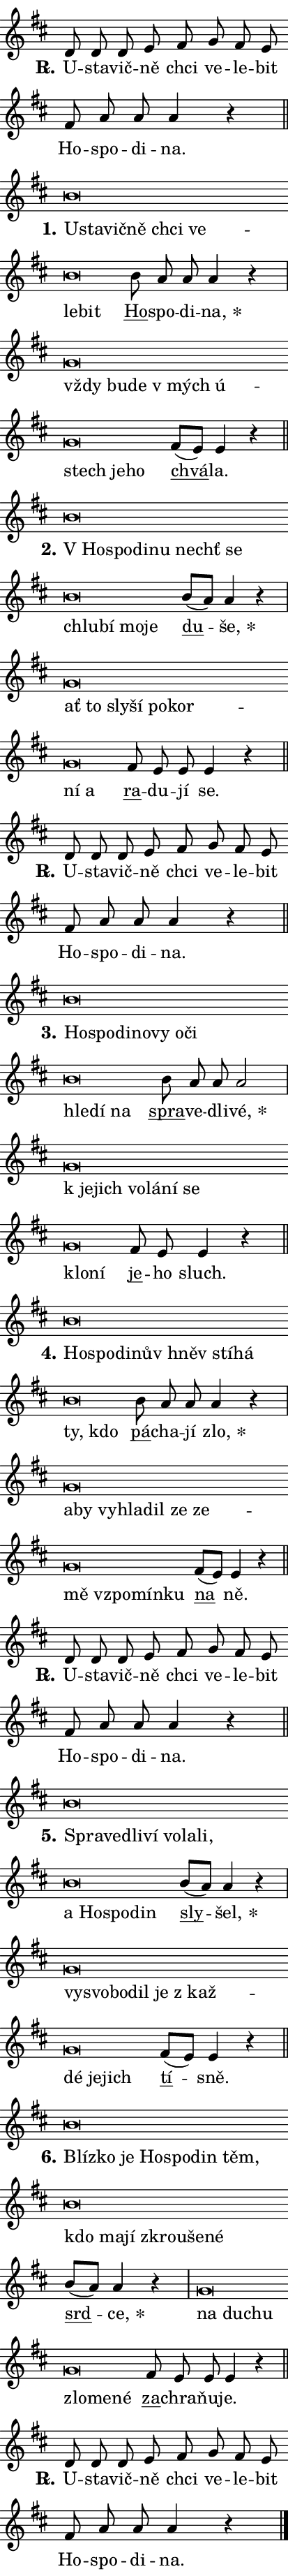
\version "2.22.1"
\header { tagline = "" }
\paper {
  indent = 0\cm
  top-margin = 0\cm
  right-margin = 0\cm
  bottom-margin = 0\cm
  left-margin = 0\cm
  paper-width = 7\cm
  page-breaking = #ly:one-page-breaking
  system-system-spacing.basic-distance = #11
  score-system-spacing.basic-distance = #11.3
  ragged-last = ##f
}


%% Author: Thomas Morley
%% https://lists.gnu.org/archive/html/lilypond-user/2020-05/msg00002.html
#(define (line-position grob)
"Returns position of @var[grob} in current system:
   @code{'start}, if at first time-step
   @code{'end}, if at last time-step
   @code{'middle} otherwise
"
  (let* ((col (ly:item-get-column grob))
         (ln (ly:grob-object col 'left-neighbor))
         (rn (ly:grob-object col 'right-neighbor))
         (col-to-check-left (if (ly:grob? ln) ln col))
         (col-to-check-right (if (ly:grob? rn) rn col))
         (break-dir-left
           (and
             (ly:grob-property col-to-check-left 'non-musical #f)
             (ly:item-break-dir col-to-check-left)))
         (break-dir-right
           (and
             (ly:grob-property col-to-check-right 'non-musical #f)
             (ly:item-break-dir col-to-check-right))))
        (cond ((eqv? 1 break-dir-left) 'start)
              ((eqv? -1 break-dir-right) 'end)
              (else 'middle))))

#(define (tranparent-at-line-position vctor)
  (lambda (grob)
  "Relying on @code{line-position} select the relevant enry from @var{vctor}.
Used to determine transparency,"
    (case (line-position grob)
      ((end) (not (vector-ref vctor 0)))
      ((middle) (not (vector-ref vctor 1)))
      ((start) (not (vector-ref vctor 2))))))

noteHeadBreakVisibility =
#(define-music-function (break-visibility)(vector?)
"Makes @code{NoteHead}s transparent relying on @var{break-visibility}"
#{
  \override NoteHead.transparent =
    #(tranparent-at-line-position break-visibility)
#})

#(define delete-ledgers-for-transparent-note-heads
  (lambda (grob)
    "Reads whether a @code{NoteHead} is transparent.
If so this @code{NoteHead} is removed from @code{'note-heads} from
@var{grob}, which is supposed to be @code{LedgerLineSpanner}.
As a result ledgers are not printed for this @code{NoteHead}"
    (let* ((nhds-array (ly:grob-object grob 'note-heads))
           (nhds-list
             (if (ly:grob-array? nhds-array)
                 (ly:grob-array->list nhds-array)
                 '()))
           ;; Relies on the transparent-property being done before
           ;; Staff.LedgerLineSpanner.after-line-breaking is executed.
           ;; This is fragile ...
           (to-keep
             (remove
               (lambda (nhd)
                 (ly:grob-property nhd 'transparent #f))
               nhds-list)))
      ;; TODO find a better method to iterate over grob-arrays, similiar
      ;; to filter/remove etc for lists
      ;; For now rebuilt from scratch
      (set! (ly:grob-object grob 'note-heads)  '())
      (for-each
        (lambda (nhd)
          (ly:pointer-group-interface::add-grob grob 'note-heads nhd))
        to-keep))))

hideNotes = {
  \noteHeadBreakVisibility #begin-of-line-visible
}
unHideNotes = {
  \noteHeadBreakVisibility #all-visible
}

% work-around for resetting accidentals
% https://lilypond.org/doc/v2.23/Documentation/notation/displaying-rhythms#unmetered-music
cadenzaMeasure = {
  \cadenzaOff
  \partial 1024 s1024
  \cadenzaOn
}

#(define-markup-command (accent layout props text) (markup?)
  "Underline accented syllable"
  (interpret-markup layout props
    #{\markup \override #'(offset . 4.3) \underline { #text }#}))

responsum = \markup \concat {
  "R" \hspace #-1.05 \path #0.1 #'((moveto 0 0.07) (lineto 0.9 0.8)) \hspace #0.05 "."
}

\layout {
    \context {
        \Staff
        \remove "Time_signature_engraver"
        \override LedgerLineSpanner.after-line-breaking = #delete-ledgers-for-transparent-note-heads
    }
    \context {
        \Voice {
            \override NoteHead.output-attributes = #'((class . "notehead"))
            \override Hairpin.height = #0.55
        }
    }
    \context {
        \Lyrics {
            \override StanzaNumber.output-attributes = #'((class . "stanzanumber"))
            \override LyricSpace.minimum-distance = #0.9
            \override LyricText.font-name = #"TeX Gyre Schola"
            \override LyricText.font-size = 1
            \override StanzaNumber.font-name = #"TeX Gyre Schola Bold"
            \override StanzaNumber.font-size = 1
        }
    }
}

% magnetic-lyrics.ily
%
%   written by
%     Jean Abou Samra <jean@abou-samra.fr>
%     Werner Lemberg <wl@gnu.org>
%
%   adapted by
%     Jiri Hon <jiri.hon@gmail.com>
%
% Version 2022-Apr-15

% https://www.mail-archive.com/lilypond-user@gnu.org/msg149350.html

#(define (Left_hyphen_pointer_engraver context)
   "Collect syllable-hyphen-syllable occurrences in lyrics and store
them in properties.  This engraver only looks to the left.  For
example, if the lyrics input is @code{foo -- bar}, it does the
following.

@itemize @bullet
@item
Set the @code{text} property of the @code{LyricHyphen} grob between
@q{foo} and @q{bar} to @code{foo}.

@item
Set the @code{left-hyphen} property of the @code{LyricText} grob with
text @q{foo} to the @code{LyricHyphen} grob between @q{foo} and
@q{bar}.
@end itemize

Use this auxiliary engraver in combination with the
@code{lyric-@/text::@/apply-@/magnetic-@/offset!} hook."
   (let ((hyphen #f)
         (text #f))
     (make-engraver
      (acknowledgers
       ((lyric-syllable-interface engraver grob source-engraver)
        (set! text grob)))
      (end-acknowledgers
       ((lyric-hyphen-interface engraver grob source-engraver)
        ;(when (not (grob::has-interface grob 'lyric-space-interface))
          (set! hyphen grob)));)
      ((stop-translation-timestep engraver)
       (when (and text hyphen)
         (ly:grob-set-object! text 'left-hyphen hyphen))
       (set! text #f)
       (set! hyphen #f)))))

#(define (lyric-text::apply-magnetic-offset! grob)
   "If the space between two syllables is less than the value in
property @code{LyricText@/.details@/.squash-threshold}, move the right
syllable to the left so that it gets concatenated with the left
syllable.

Use this function as a hook for
@code{LyricText@/.after-@/line-@/breaking} if the
@code{Left_@/hyphen_@/pointer_@/engraver} is active."
   (let ((hyphen (ly:grob-object grob 'left-hyphen #f)))
     (when hyphen
       (let ((left-text (ly:spanner-bound hyphen LEFT)))
         (when (grob::has-interface left-text 'lyric-syllable-interface)
           (let* ((common (ly:grob-common-refpoint grob left-text X))
                  (this-x-ext (ly:grob-extent grob common X))
                  (left-x-ext
                   (begin
                     ;; Trigger magnetism for left-text.
                     (ly:grob-property left-text 'after-line-breaking)
                     (ly:grob-extent left-text common X)))
                  ;; `delta` is the gap width between two syllables.
                  (delta (- (interval-start this-x-ext)
                            (interval-end left-x-ext)))
                  (details (ly:grob-property grob 'details))
                  (threshold (assoc-get 'squash-threshold details 0.2)))
             (when (< delta threshold)
               (let* (;; We have to manipulate the input text so that
                      ;; ligatures crossing syllable boundaries are not
                      ;; disabled.  For languages based on the Latin
                      ;; script this is essentially a beautification.
                      ;; However, for non-Western scripts it can be a
                      ;; necessity.
                      (lt (ly:grob-property left-text 'text))
                      (rt (ly:grob-property grob 'text))
                      (is-space (grob::has-interface hyphen 'lyric-space-interface))
                      (space (if is-space " " ""))
                      (space-markup (grob-interpret-markup grob " "))
                      (space-size (interval-length (ly:stencil-extent space-markup X)))
                      (extra-delta (if is-space space-size 0))
                      ;; Append new syllable.
                      (ltrt-space (if (and (string? lt) (string? rt))
                                (string-append lt space rt)
                                (make-concat-markup (list lt space rt))))
                      ;; Right-align `ltrt` to the right side.
                      (ltrt-space-markup (grob-interpret-markup
                               grob
                               (make-translate-markup
                                (cons (interval-length this-x-ext) 0)
                                (make-right-align-markup ltrt-space)))))
                 (begin
                   ;; Don't print `left-text`.
                   (ly:grob-set-property! left-text 'stencil #f)
                   ;; Set text and stencil (which holds all collected
                   ;; syllables so far) and shift it to the left.
                   (ly:grob-set-property! grob 'text ltrt-space)
                   (ly:grob-set-property! grob 'stencil ltrt-space-markup)
                   (ly:grob-translate-axis! grob (- (- delta extra-delta)) X))))))))))


#(define (lyric-hyphen::displace-bounds-first grob)
   ;; Make very sure this callback isn't triggered too early.
   (let ((left (ly:spanner-bound grob LEFT))
         (right (ly:spanner-bound grob RIGHT)))
     (ly:grob-property left 'after-line-breaking)
     (ly:grob-property right 'after-line-breaking)
     (ly:lyric-hyphen::print grob)))

squashThreshold = #0.4

\layout {
  \context {
    \Lyrics
    \consists #Left_hyphen_pointer_engraver
    \override LyricText.after-line-breaking =
      #lyric-text::apply-magnetic-offset!
    \override LyricHyphen.stencil = #lyric-hyphen::displace-bounds-first
    \override LyricText.details.squash-threshold = \squashThreshold
    \override LyricHyphen.minimum-distance = 0
    \override LyricHyphen.minimum-length = \squashThreshold
  }
}

squash = \override LyricText.details.squash-threshold = 9999
unSquash = \override LyricText.details.squash-threshold = \squashThreshold

left = \override LyricText.self-alignment-X = #LEFT
unLeft = \revert LyricText.self-alignment-X

starOffset = #(lambda (grob) 
                (let ((x_offset (ly:self-alignment-interface::aligned-on-x-parent grob)))
                  (if (= x_offset 0) 0 (+ x_offset 1.2))))

star = #(define-music-function (syllable)(string?)
"Append star separator at the end of a syllable"
#{
  \once \override LyricText.X-offset = #starOffset
  \lyricmode { \markup {
    #syllable
    \override #'((font-name . "TeX Gyre Schola Bold")) \hspace #0.2 \lower #0.65 \larger "*"
  } }
#})

starAccent = #(define-music-function (syllable)(string?)
"Append star separator at the end of a syllable and make accent"
#{
  \once \override LyricText.X-offset = #starOffset
  \lyricmode { \markup {
    \accent #syllable
    \override #'((font-name . "TeX Gyre Schola Bold")) \hspace #0.2 \lower #0.65 \larger "*"
  } }
#})

breath = #(define-music-function (syllable)(string?)
"Append breathing indicator at the end of a syllable"
#{
  \lyricmode { \markup { #syllable "+" } }
#})

optionalBreath = #(define-music-function (syllable)(string?)
"Append optional breathing indicator at the end of a syllable"
#{
  \lyricmode { \markup { #syllable "(+)" } }
#})


\score {
    <<
        \new Voice = "melody" { \cadenzaOn \key d \major \relative { d'8 d d e fis \bar "" g fis e \bar "" fis a a a4 r \cadenzaMeasure \bar "||" \break } }
        \new Lyrics \lyricsto "melody" { \lyricmode { \set stanza = \responsum
U -- sta -- vič -- ně chci ve -- le -- bit Ho -- spo -- di -- na. } }
    >>
    \layout {}
}

\score {
    <<
        \new Voice = "melody" { \cadenzaOn \key d \major \relative { b'\breve*1/16 \hideNotes \breve*1/16 \bar "" \breve*1/16 \bar "" \breve*1/16 \bar "" \breve*1/16 \bar "" \breve*1/16 \bar "" \breve*1/16 \breve*1/16 \bar "" \unHideNotes \bar "" b8 a a a4 r \cadenzaMeasure \bar "|" g\breve*1/16 \hideNotes \breve*1/16 \bar "" \breve*1/16 \bar "" \breve*1/16 \bar "" \breve*1/16 \bar "" \breve*1/16 \bar "" \breve*1/16 \breve*1/16 \bar "" \unHideNotes \bar "" fis8[( e)] e4 r \cadenzaMeasure \bar "||" \break } }
        \new Lyrics \lyricsto "melody" { \lyricmode { \set stanza = "1."
\left U -- \squash sta -- vič -- ně chci ve -- le -- bit \unLeft \unSquash \markup \accent Ho -- spo -- di -- \star na, \left vždy \squash bu -- de "v mých" ú -- stech je -- ho \unLeft \unSquash \markup \accent chvá -- la. } }
    >>
    \layout {}
}

\score {
    <<
        \new Voice = "melody" { \cadenzaOn \key d \major \relative { b'\breve*1/16 \hideNotes \breve*1/16 \bar "" \breve*1/16 \bar "" \breve*1/16 \bar "" \breve*1/16 \bar "" \breve*1/16 \bar "" \breve*1/16 \bar "" \breve*1/16 \bar "" \breve*1/16 \breve*1/16 \bar "" \unHideNotes \bar "" b8[( a)] a4 r \cadenzaMeasure \bar "|" g\breve*1/16 \hideNotes \breve*1/16 \bar "" \breve*1/16 \bar "" \breve*1/16 \bar "" \breve*1/16 \bar "" \breve*1/16 \bar "" \breve*1/16 \breve*1/16 \bar "" \unHideNotes \bar "" fis8 e e e4 r \cadenzaMeasure \bar "||" \break } }
        \new Lyrics \lyricsto "melody" { \lyricmode { \set stanza = "2."
\left "V Ho" -- \squash spo -- di -- nu nechť se chlu -- bí mo -- je \unLeft \unSquash \markup \accent du -- \star še, \left ať \squash to sly -- ší po -- kor -- ní a \unLeft \unSquash \markup \accent ra -- du -- jí se. } }
    >>
    \layout {}
}

\score {
    <<
        \new Voice = "melody" { \cadenzaOn \key d \major \relative { d'8 d d e fis \bar "" g fis e \bar "" fis a a a4 r \cadenzaMeasure \bar "||" \break } }
        \new Lyrics \lyricsto "melody" { \lyricmode { \set stanza = \responsum
U -- sta -- vič -- ně chci ve -- le -- bit Ho -- spo -- di -- na. } }
    >>
    \layout {}
}

\score {
    <<
        \new Voice = "melody" { \cadenzaOn \key d \major \relative { b'\breve*1/16 \hideNotes \breve*1/16 \bar "" \breve*1/16 \bar "" \breve*1/16 \bar "" \breve*1/16 \bar "" \breve*1/16 \bar "" \breve*1/16 \bar "" \breve*1/16 \bar "" \breve*1/16 \breve*1/16 \bar "" \unHideNotes \bar "" b8 a a a2 \cadenzaMeasure \bar "|" g\breve*1/16 \hideNotes \breve*1/16 \bar "" \breve*1/16 \bar "" \breve*1/16 \bar "" \breve*1/16 \bar "" \breve*1/16 \bar "" \breve*1/16 \breve*1/16 \bar "" \unHideNotes \bar "" fis8 e e4 r \cadenzaMeasure \bar "||" \break } }
        \new Lyrics \lyricsto "melody" { \lyricmode { \set stanza = "3."
\left Ho -- \squash spo -- di -- no -- vy o -- či hle -- dí na \unLeft \unSquash \markup \accent spra -- ve -- dli -- \star vé, \left "k je" -- \squash jich vo -- lá -- ní se klo -- ní \unLeft \unSquash \markup \accent je -- ho sluch. } }
    >>
    \layout {}
}

\score {
    <<
        \new Voice = "melody" { \cadenzaOn \key d \major \relative { b'\breve*1/16 \hideNotes \breve*1/16 \bar "" \breve*1/16 \bar "" \breve*1/16 \bar "" \breve*1/16 \bar "" \breve*1/16 \bar "" \breve*1/16 \bar "" \breve*1/16 \breve*1/16 \bar "" \unHideNotes \bar "" b8 a a a4 r \cadenzaMeasure \bar "|" g\breve*1/16 \hideNotes \breve*1/16 \bar "" \breve*1/16 \bar "" \breve*1/16 \bar "" \breve*1/16 \bar "" \breve*1/16 \bar "" \breve*1/16 \bar "" \breve*1/16 \bar "" \breve*1/16 \bar "" \breve*1/16 \breve*1/16 \bar "" \unHideNotes \bar "" fis8[( e)] e4 r \cadenzaMeasure \bar "||" \break } }
        \new Lyrics \lyricsto "melody" { \lyricmode { \set stanza = "4."
\left Ho -- \squash spo -- di -- nův hněv stí -- há ty, kdo \unLeft \unSquash \markup \accent pá -- cha -- jí \star zlo, \left a -- \squash by vy -- hla -- dil ze ze -- mě vzpo -- mín -- ku \unLeft \unSquash \markup \accent na ně. } }
    >>
    \layout {}
}

\score {
    <<
        \new Voice = "melody" { \cadenzaOn \key d \major \relative { d'8 d d e fis \bar "" g fis e \bar "" fis a a a4 r \cadenzaMeasure \bar "||" \break } }
        \new Lyrics \lyricsto "melody" { \lyricmode { \set stanza = \responsum
U -- sta -- vič -- ně chci ve -- le -- bit Ho -- spo -- di -- na. } }
    >>
    \layout {}
}

\score {
    <<
        \new Voice = "melody" { \cadenzaOn \key d \major \relative { b'\breve*1/16 \hideNotes \breve*1/16 \bar "" \breve*1/16 \bar "" \breve*1/16 \bar "" \breve*1/16 \bar "" \breve*1/16 \bar "" \breve*1/16 \bar "" \breve*1/16 \bar "" \breve*1/16 \bar "" \breve*1/16 \breve*1/16 \bar "" \unHideNotes \bar "" b8[( a)] a4 r \cadenzaMeasure \bar "|" g\breve*1/16 \hideNotes \breve*1/16 \bar "" \breve*1/16 \bar "" \breve*1/16 \bar "" \breve*1/16 \bar "" \breve*1/16 \bar "" \breve*1/16 \bar "" \breve*1/16 \breve*1/16 \bar "" \unHideNotes \bar "" fis8[( e)] e4 r \cadenzaMeasure \bar "||" \break } }
        \new Lyrics \lyricsto "melody" { \lyricmode { \set stanza = "5."
\left Spra -- \squash ve -- dli -- ví vo -- la -- li, a Ho -- spo -- din \unLeft \unSquash \markup \accent sly -- \star šel, \left vy -- \squash svo -- bo -- dil je "z kaž" -- dé je -- jich \unLeft \unSquash \markup \accent tí -- sně. } }
    >>
    \layout {}
}

\score {
    <<
        \new Voice = "melody" { \cadenzaOn \key d \major \relative { b'\breve*1/16 \hideNotes \breve*1/16 \bar "" \breve*1/16 \bar "" \breve*1/16 \bar "" \breve*1/16 \bar "" \breve*1/16 \bar "" \breve*1/16 \bar "" \breve*1/16 \bar "" \breve*1/16 \bar "" \breve*1/16 \bar "" \breve*1/16 \bar "" \breve*1/16 \breve*1/16 \bar "" \unHideNotes \bar "" b8[( a)] a4 r \cadenzaMeasure \bar "|" g\breve*1/16 \hideNotes \breve*1/16 \bar "" \breve*1/16 \bar "" \breve*1/16 \bar "" \breve*1/16 \breve*1/16 \bar "" \unHideNotes \bar "" fis8 e e e4 r \cadenzaMeasure \bar "||" \break } }
        \new Lyrics \lyricsto "melody" { \lyricmode { \set stanza = "6."
\left Blíz -- \squash ko je Ho -- spo -- din těm, kdo ma -- jí zkrou -- še -- né \unLeft \unSquash \markup \accent srd -- \star ce, \left na \squash du -- chu zlo -- me -- né \unLeft \unSquash \markup \accent za -- chra -- ňu -- je. } }
    >>
    \layout {}
}

\score {
    <<
        \new Voice = "melody" { \cadenzaOn \key d \major \relative { d'8 d d e fis \bar "" g fis e \bar "" fis a a a4 r \cadenzaMeasure \bar "||" \break } \bar "|." }
        \new Lyrics \lyricsto "melody" { \lyricmode { \set stanza = \responsum
U -- sta -- vič -- ně chci ve -- le -- bit Ho -- spo -- di -- na. } }
    >>
    \layout {}
}
